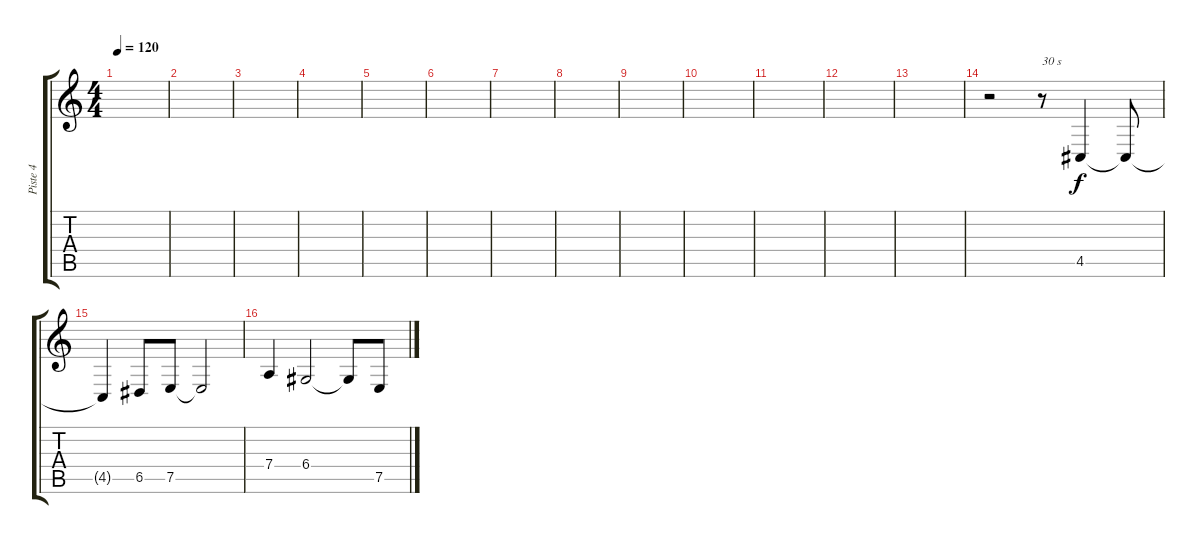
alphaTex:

\track ("Piste 4" "Piste 4") {instrument cello}
\staff {score tabs}
\tuning (E4 B3 G3 D3 A2 E2) {hide}
\ts (4 4)
\tempo 120
\clef g2
\ks c
|
|
|
|
|
|
|
|
|
|
|
|
|
r.2 r.8{txt "30 s"} 4.5.4 4.5{t}.8 |
4.5{t}.4 6.5.8 7.5.8 7.5{t}.2 |
7.4.4 6.4.2 6.4{t}.8 7.5.8
